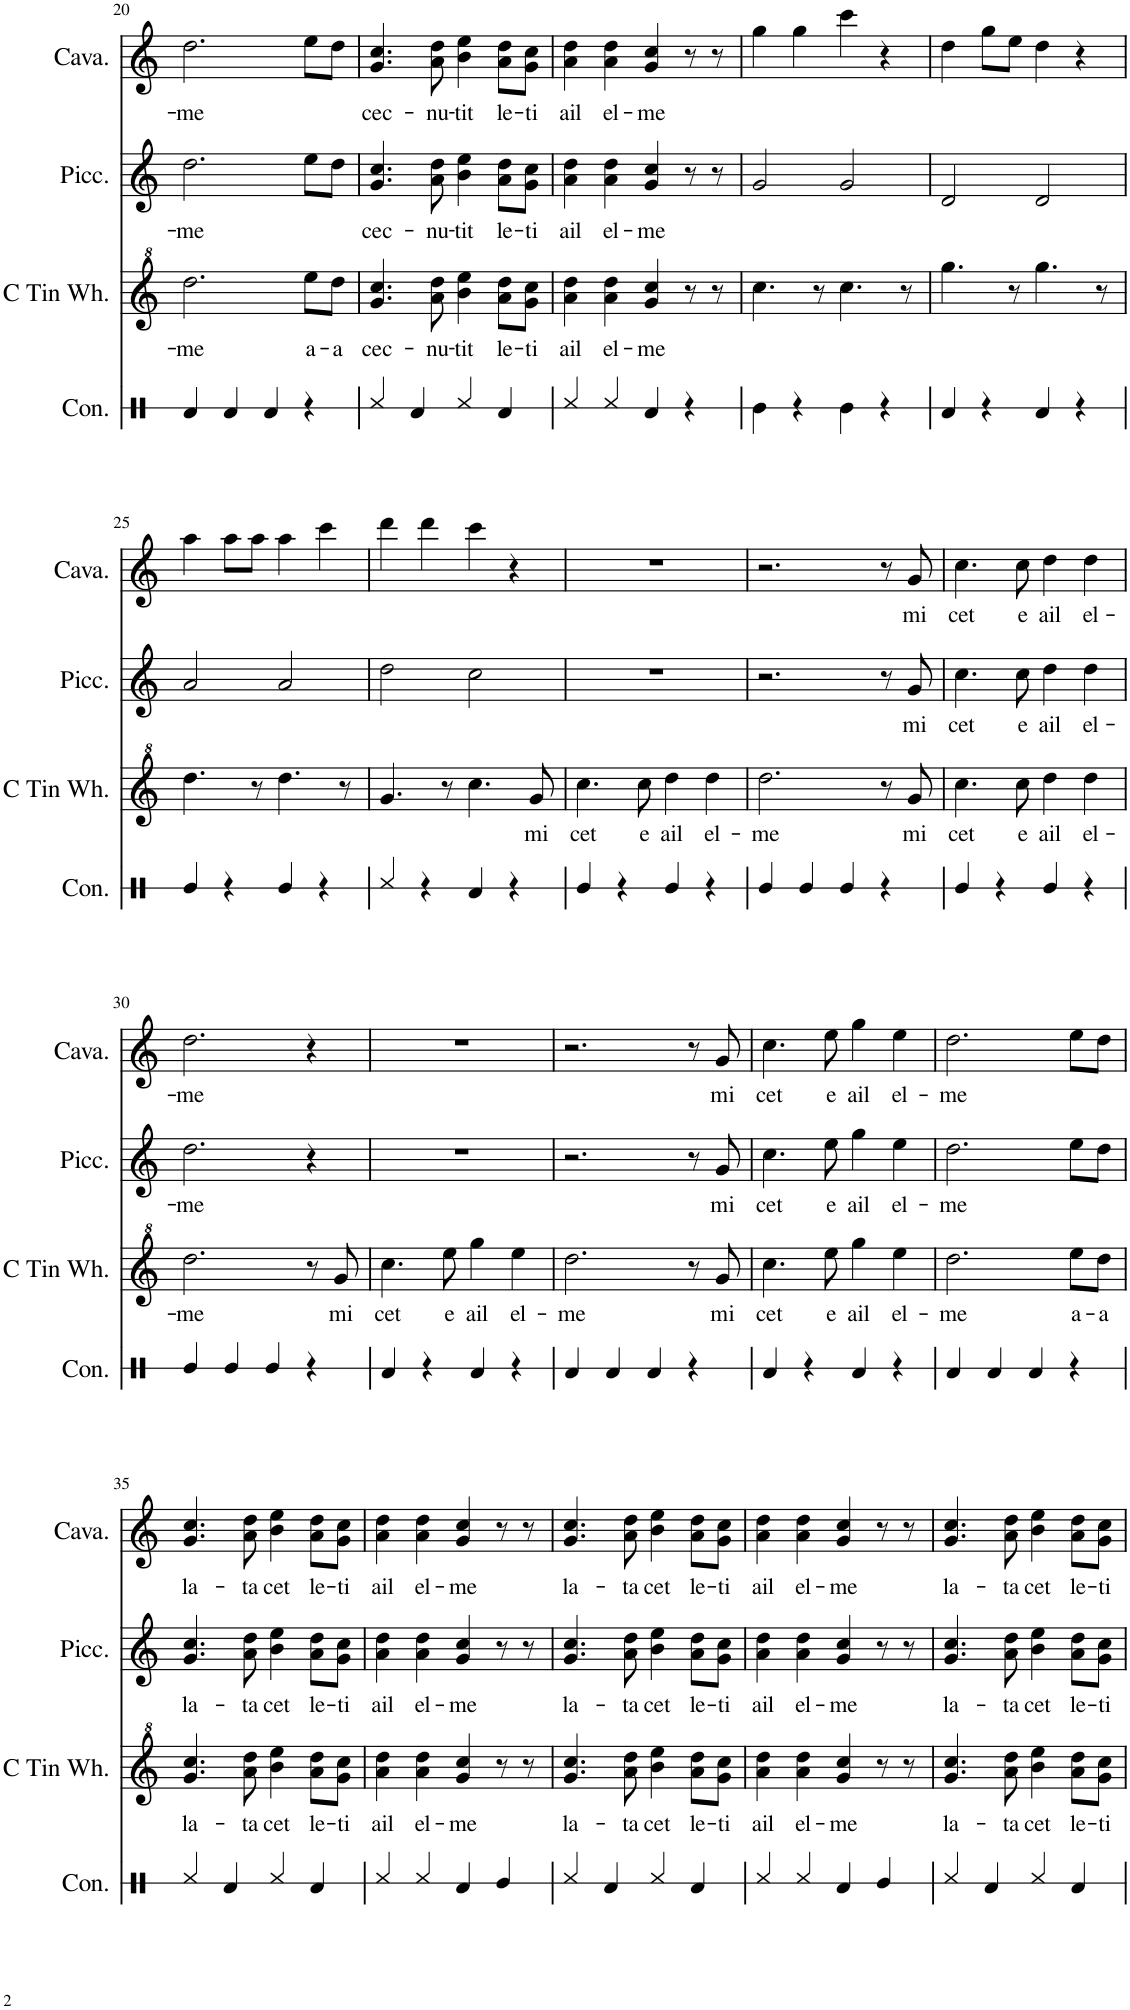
**kern	**kern	**text	**kern	**text	**kern	**text
*part4	*part3	*part3	*part2	*part2	*part1	*part1
*staff4	*staff3	*staff3	*staff2	*staff2	*staff1	*staff1
*I"コンガ	*I"C Tin Whistle	*	*I"ピッコロ	*	*I"カヴァキーニョ	*
*	*I'C Tin Wh.	*	*	*	*	*
!!LO:PB:g=z
*clefX	*clefG^2	*	*clefG2	*	*clefG2	*
*	*	*	*Trd-7c-12	*	*	*
*k[]	*k[]	*	*k[]	*	*k[]	*
*M4/4	*M4/4	*	*M4/4	*	*M4/4	*
=20	=20	=20	=20	=20	=20	=20
!	!	!LO:LY:b	!	!LO:LY:b	!	!LO:LY:b
4Rd/	2.ddd\	-me	2.dd\	-me	2.dd\	-me
4Rd/	.	.	.	.	.	.
4Rd/	.	.	.	.	.	.
!	!	!LO:LY:b	!	!	!	!
4r	8eee\L	a-	8ee\L	.	8ee\L	.
!	!	!LO:LY:b	!	!	!	!
.	8ddd\J	-a	8dd\J	.	8dd\J	.
=21	=21	=21	=21	=21	=21	=21
!	!	!LO:LY:b	!	!LO:LY:b	!	!LO:LY:b
4Rf/	4.gg/ 4.ccc/	cec-	4.g/ 4.cc/	cec-	4.g/ 4.cc/	cec-
4Rd/	.	.	.	.	.	.
!	!	!LO:LY:b	!	!LO:LY:b	!	!LO:LY:b
.	8aa\ 8ddd\	-nu-	8a\ 8dd\	-nu-	8a\ 8dd\	-nu-
!	!	!LO:LY:b	!	!LO:LY:b	!	!LO:LY:b
4Rf/	4bb\ 4eee\	-tit	4b\ 4ee\	-tit	4b\ 4ee\	-tit
!	!	!LO:LY:b	!	!LO:LY:b	!	!LO:LY:b
4Rd/	8aa\ 8ddd\L	le-	8a\ 8dd\L	le-	8a\ 8dd\L	le-
!	!	!LO:LY:b	!	!LO:LY:b	!	!LO:LY:b
.	8gg\ 8ccc\J	-ti	8g\ 8cc\J	-ti	8g\ 8cc\J	-ti
=22	=22	=22	=22	=22	=22	=22
!	!	!LO:LY:b	!	!LO:LY:b	!	!LO:LY:b
4Rf/	4aa\ 4ddd\	ail	4a\ 4dd\	ail	4a\ 4dd\	ail
!	!	!LO:LY:b	!	!LO:LY:b	!	!LO:LY:b
4Rf/	4aa\ 4ddd\	el-	4a\ 4dd\	el-	4a\ 4dd\	el-
!	!	!LO:LY:b	!	!LO:LY:b	!	!LO:LY:b
4Rd/	4gg/ 4ccc/	-me	4g/ 4cc/	-me	4g/ 4cc/	-me
4r	8r	.	8r	.	8r	.
.	8r	.	8r	.	8r	.
=23	=23	=23	=23	=23	=23	=23
4Re\	4.ccc\	.	2g/	.	4gg\	.
4r	.	.	.	.	4gg\	.
.	8r	.	.	.	.	.
4Re\	4.ccc\	.	2g/	.	4ccc\	.
4r	.	.	.	.	4r	.
.	8r	.	.	.	.	.
=24	=24	=24	=24	=24	=24	=24
4Rd/	4.ggg\	.	2d/	.	4dd\	.
4r	.	.	.	.	8gg\L	.
.	8r	.	.	.	8ee\J	.
4Rd/	4.ggg\	.	2d/	.	4dd\	.
4r	.	.	.	.	4r	.
.	8r	.	.	.	.	.
!!LO:LB:g=z
=25	=25	=25	=25	=25	=25	=25
4Re/	4.ddd\	.	2a/	.	4aa\	.
4r	.	.	.	.	8aa\L	.
.	8r	.	.	.	8aa\J	.
4Re/	4.ddd\	.	2a/	.	4aa\	.
4r	.	.	.	.	4ccc\	.
.	8r	.	.	.	.	.
=26	=26	=26	=26	=26	=26	=26
4Rf/	4.gg/	.	2dd\	.	4ddd\	.
4r	.	.	.	.	4ddd\	.
.	8r	.	.	.	.	.
4Rd/	4.ccc\	.	2cc\	.	4ccc\	.
4r	.	.	.	.	4r	.
!	!	!LO:LY:b	!	!	!	!
.	8gg/	mi	.	.	.	.
=27	=27	=27	=27	=27	=27	=27
!	!	!LO:LY:b	!	!	!	!
4Re/	4.ccc\	cet	1r	.	1r	.
4r	.	.	.	.	.	.
!	!	!LO:LY:b	!	!	!	!
.	8ccc\	e	.	.	.	.
!	!	!LO:LY:b	!	!	!	!
4Re/	4ddd\	ail	.	.	.	.
!	!	!LO:LY:b	!	!	!	!
4r	4ddd\	el-	.	.	.	.
=28	=28	=28	=28	=28	=28	=28
!	!	!LO:LY:b	!	!	!	!
4Re/	2.ddd\	-me	2.r	.	2.r	.
4Re/	.	.	.	.	.	.
4Re/	.	.	.	.	.	.
4r	8r	.	8r	.	8r	.
!	!	!LO:LY:b	!	!LO:LY:b	!	!LO:LY:b
.	8gg/	mi	8g/	mi	8g/	mi
=29	=29	=29	=29	=29	=29	=29
!	!	!LO:LY:b	!	!LO:LY:b	!	!LO:LY:b
4Re/	4.ccc\	cet	4.cc\	cet	4.cc\	cet
4r	.	.	.	.	.	.
!	!	!LO:LY:b	!	!LO:LY:b	!	!LO:LY:b
.	8ccc\	e	8cc\	e	8cc\	e
!	!	!LO:LY:b	!	!LO:LY:b	!	!LO:LY:b
4Re/	4ddd\	ail	4dd\	ail	4dd\	ail
!	!	!LO:LY:b	!	!LO:LY:b	!	!LO:LY:b
4r	4ddd\	el-	4dd\	el-	4dd\	el-
!!LO:LB:g=z
=30	=30	=30	=30	=30	=30	=30
!	!	!LO:LY:b	!	!LO:LY:b	!	!LO:LY:b
4Re/	2.ddd\	-me	2.dd\	-me	2.dd\	-me
4Re/	.	.	.	.	.	.
4Re/	.	.	.	.	.	.
4r	8r	.	4r	.	4r	.
!	!	!LO:LY:b	!	!	!	!
.	8gg/	mi	.	.	.	.
=31	=31	=31	=31	=31	=31	=31
!	!	!LO:LY:b	!	!	!	!
4Rd/	4.ccc\	cet	1r	.	1r	.
4r	.	.	.	.	.	.
!	!	!LO:LY:b	!	!	!	!
.	8eee\	e	.	.	.	.
!	!	!LO:LY:b	!	!	!	!
4Rd/	4ggg\	ail	.	.	.	.
!	!	!LO:LY:b	!	!	!	!
4r	4eee\	el-	.	.	.	.
=32	=32	=32	=32	=32	=32	=32
!	!	!LO:LY:b	!	!	!	!
4Rd/	2.ddd\	-me	2.r	.	2.r	.
4Rd/	.	.	.	.	.	.
4Rd/	.	.	.	.	.	.
4r	8r	.	8r	.	8r	.
!	!	!LO:LY:b	!	!LO:LY:b	!	!LO:LY:b
.	8gg/	mi	8g/	mi	8g/	mi
=33	=33	=33	=33	=33	=33	=33
!	!	!LO:LY:b	!	!LO:LY:b	!	!LO:LY:b
4Rd/	4.ccc\	cet	4.cc\	cet	4.cc\	cet
4r	.	.	.	.	.	.
!	!	!LO:LY:b	!	!LO:LY:b	!	!LO:LY:b
.	8eee\	e	8ee\	e	8ee\	e
!	!	!LO:LY:b	!	!LO:LY:b	!	!LO:LY:b
4Rd/	4ggg\	ail	4gg\	ail	4gg\	ail
!	!	!LO:LY:b	!	!LO:LY:b	!	!LO:LY:b
4r	4eee\	el-	4ee\	el-	4ee\	el-
=34	=34	=34	=34	=34	=34	=34
!	!	!LO:LY:b	!	!LO:LY:b	!	!LO:LY:b
4Rd/	2.ddd\	-me	2.dd\	-me	2.dd\	-me
4Rd/	.	.	.	.	.	.
4Rd/	.	.	.	.	.	.
!	!	!LO:LY:b	!	!	!	!
4r	8eee\L	a-	8ee\L	.	8ee\L	.
!	!	!LO:LY:b	!	!	!	!
.	8ddd\J	-a	8dd\J	.	8dd\J	.
!!LO:LB:g=z
=35	=35	=35	=35	=35	=35	=35
!	!	!LO:LY:b	!	!LO:LY:b	!	!LO:LY:b
4Rf/	4.gg/ 4.ccc/	la-	4.g/ 4.cc/	la-	4.g/ 4.cc/	la-
4Rd/	.	.	.	.	.	.
!	!	!LO:LY:b	!	!LO:LY:b	!	!LO:LY:b
.	8aa\ 8ddd\	-ta	8a\ 8dd\	-ta	8a\ 8dd\	-ta
!	!	!LO:LY:b	!	!LO:LY:b	!	!LO:LY:b
4Rf/	4bb\ 4eee\	cet	4b\ 4ee\	cet	4b\ 4ee\	cet
!	!	!LO:LY:b	!	!LO:LY:b	!	!LO:LY:b
4Rd/	8aa\ 8ddd\L	le-	8a\ 8dd\L	le-	8a\ 8dd\L	le-
!	!	!LO:LY:b	!	!LO:LY:b	!	!LO:LY:b
.	8gg\ 8ccc\J	-ti	8g\ 8cc\J	-ti	8g\ 8cc\J	-ti
=36	=36	=36	=36	=36	=36	=36
!	!	!LO:LY:b	!	!LO:LY:b	!	!LO:LY:b
4Rf/	4aa\ 4ddd\	ail	4a\ 4dd\	ail	4a\ 4dd\	ail
!	!	!LO:LY:b	!	!LO:LY:b	!	!LO:LY:b
4Rf/	4aa\ 4ddd\	el-	4a\ 4dd\	el-	4a\ 4dd\	el-
!	!	!LO:LY:b	!	!LO:LY:b	!	!LO:LY:b
4Rd/	4gg/ 4ccc/	-me	4g/ 4cc/	-me	4g/ 4cc/	-me
4Re/	8r	.	8r	.	8r	.
.	8r	.	8r	.	8r	.
=37	=37	=37	=37	=37	=37	=37
!	!	!LO:LY:b	!	!LO:LY:b	!	!LO:LY:b
4Rf/	4.gg/ 4.ccc/	la-	4.g/ 4.cc/	la-	4.g/ 4.cc/	la-
4Rd/	.	.	.	.	.	.
!	!	!LO:LY:b	!	!LO:LY:b	!	!LO:LY:b
.	8aa\ 8ddd\	-ta	8a\ 8dd\	-ta	8a\ 8dd\	-ta
!	!	!LO:LY:b	!	!LO:LY:b	!	!LO:LY:b
4Rf/	4bb\ 4eee\	cet	4b\ 4ee\	cet	4b\ 4ee\	cet
!	!	!LO:LY:b	!	!LO:LY:b	!	!LO:LY:b
4Rd/	8aa\ 8ddd\L	le-	8a\ 8dd\L	le-	8a\ 8dd\L	le-
!	!	!LO:LY:b	!	!LO:LY:b	!	!LO:LY:b
.	8gg\ 8ccc\J	-ti	8g\ 8cc\J	-ti	8g\ 8cc\J	-ti
=38	=38	=38	=38	=38	=38	=38
!	!	!LO:LY:b	!	!LO:LY:b	!	!LO:LY:b
4Rf/	4aa\ 4ddd\	ail	4a\ 4dd\	ail	4a\ 4dd\	ail
!	!	!LO:LY:b	!	!LO:LY:b	!	!LO:LY:b
4Rf/	4aa\ 4ddd\	el-	4a\ 4dd\	el-	4a\ 4dd\	el-
!	!	!LO:LY:b	!	!LO:LY:b	!	!LO:LY:b
4Rd/	4gg/ 4ccc/	-me	4g/ 4cc/	-me	4g/ 4cc/	-me
4Re/	8r	.	8r	.	8r	.
.	8r	.	8r	.	8r	.
=39	=39	=39	=39	=39	=39	=39
!	!	!LO:LY:b	!	!LO:LY:b	!	!LO:LY:b
4Rf/	4.gg/ 4.ccc/	la-	4.g/ 4.cc/	la-	4.g/ 4.cc/	la-
4Rd/	.	.	.	.	.	.
!	!	!LO:LY:b	!	!LO:LY:b	!	!LO:LY:b
.	8aa\ 8ddd\	-ta	8a\ 8dd\	-ta	8a\ 8dd\	-ta
!	!	!LO:LY:b	!	!LO:LY:b	!	!LO:LY:b
4Rf/	4bb\ 4eee\	cet	4b\ 4ee\	cet	4b\ 4ee\	cet
!	!	!LO:LY:b	!	!LO:LY:b	!	!LO:LY:b
4Rd/	8aa\ 8ddd\L	le-	8a\ 8dd\L	le-	8a\ 8dd\L	le-
!	!	!LO:LY:b	!	!LO:LY:b	!	!LO:LY:b
.	8gg\ 8ccc\J	-ti	8g\ 8cc\J	-ti	8g\ 8cc\J	-ti
=	=	=	=	=	=	=
*-	*-	*-	*-	*-	*-	*-
